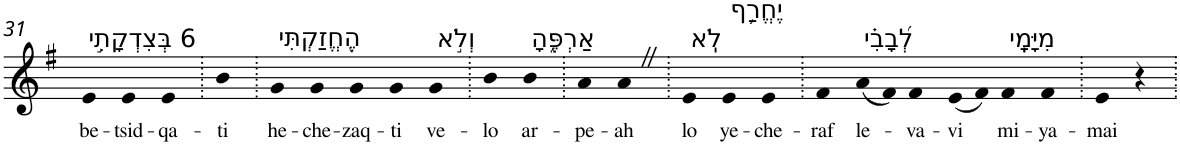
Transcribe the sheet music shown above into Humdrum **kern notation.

**kern	**text
*part1	*part1
*staff1	*staff1
*I"Piano	*
*I'Pno	*
!!LO:PB:g=z
*clefG2	*
*k[f#]	*
*G:	*
=31	=31
!LO:TX:a:t=6 בְּצִדְקָתִ֣י	!
!	!LO:LY:b
4e	be-
!	!LO:LY:b
4e	-tsid-
!	!LO:LY:b
4e	-qa-
=32.	=32.
!	!LO:LY:b
4b	-ti
=33.	=33.
!LO:TX:a:t=הֶ֭חֱזַקְתִּי	!
!	!LO:LY:b
4g	he-
!	!LO:LY:b
4g	-che-
!	!LO:LY:b
4g	-zaq-
!	!LO:LY:b
4g	-ti
!LO:TX:a:t=וְלֹ֣א	!
!	!LO:LY:b
4g	ve-
=34.	=34.
!	!LO:LY:b
4b	-lo
!LO:TX:a:t=אַרְפֶּ֑הָ	!
!	!LO:LY:b
4b	ar-
=35.	=35.
!	!LO:LY:b
4a	-pe-
!	!LO:LY:b
4aZ	-ah
=36.	=36.
!LO:TX:a:t=לֹֽא	!
!	!LO:LY:b
4e	lo
!LO:TX:a:t=יֶחֱרַ֥ף	!
!	!LO:LY:b
4e	ye-
!	!LO:LY:b
4e	-che-
=37.	=37.
!	!LO:LY:b
4f#	-raf
!LO:TX:a:t=לְ֝בָבִ֗י	!
!	!LO:LY:b
(8a	le-
8f#)	.
!	!LO:LY:b
4f#	-va-
!	!LO:LY:b
(8e	-vi
8f#)	.
!LO:TX:a:t=מִיָּמָֽי	!
!	!LO:LY:b
4f#	mi-
!	!LO:LY:b
4f#	-ya-
=38.	=38.
!	!LO:LY:b
4e	-mai
4r	.
=.	=.
*-	*-
